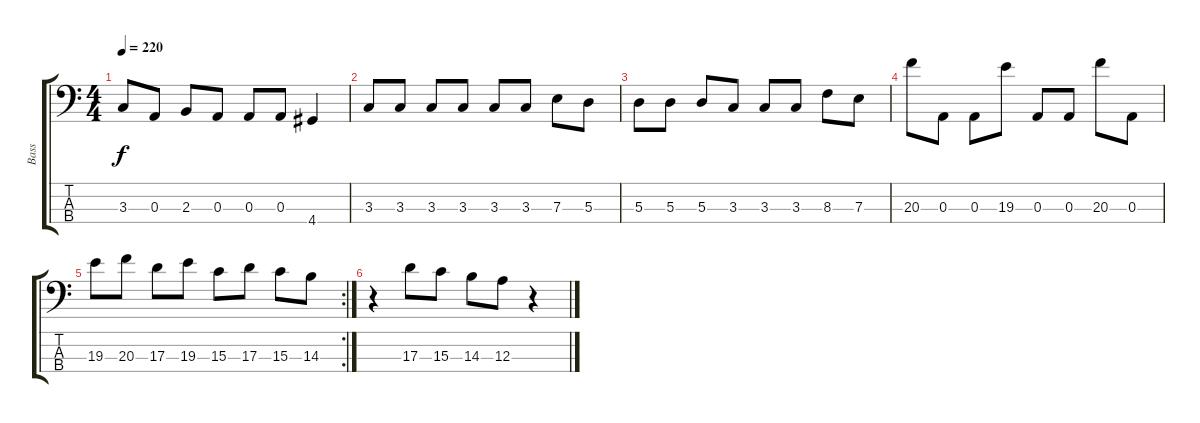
\track ("Bass" "Bass") {instrument electricbasspick}
\staff {score tabs}
\tuning (G2 D2 A1 E1) {hide}
\ts (4 4)
\tempo 220
\clef f4
\ks c
3.3.8{dy f} 0.3.8 2.3.8 0.3.8 0.3.8 0.3.8 4.4.4 |
3.3.8 3.3.8 3.3.8 3.3.8 3.3.8 3.3.8 7.3.8 5.3.8 |
5.3.8 5.3.8 5.3.8 3.3.8 3.3.8 3.3.8 8.3.8 7.3.8 |
20.3.8 0.3.8 0.3.8 19.3.8 0.3.8 0.3.8 20.3.8 0.3.8 |
\rc 2
19.3.8 20.3.8 17.3.8 19.3.8 15.3.8 17.3.8 15.3.8 14.3.8 |
r.4 17.3.8 15.3.8 14.3.8 12.3.8 r.4
